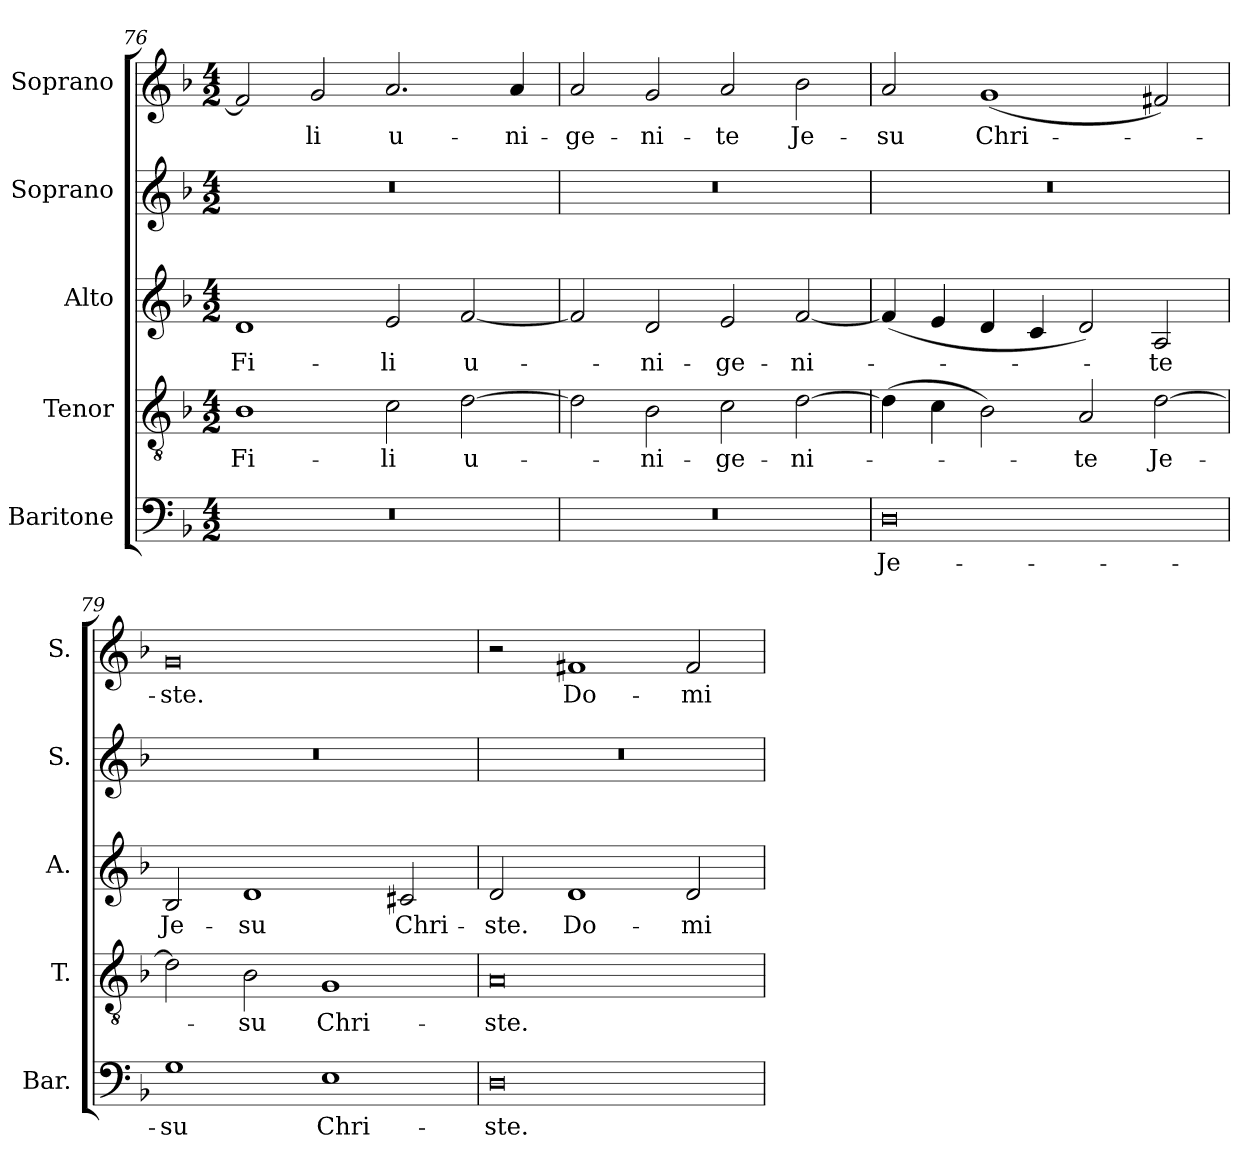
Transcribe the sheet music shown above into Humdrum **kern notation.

**kern	**text	**kern	**text	**kern	**text	**kern	**kern	**text
*part5	*part5	*part4	*part4	*part3	*part3	*part2	*part1	*part1
*staff5	*staff5	*staff4	*staff4	*staff3	*staff3	*staff2	*staff1	*staff1
*I"Baritone	*	*I"Tenor	*	*I"Alto	*	*I"Soprano	*I"Soprano	*
*I'Bar.	*	*I'T.	*	*I'A.	*	*I'S.	*I'S.	*
*clefF4	*	*clefGv2	*	*clefG2	*	*clefG2	*clefG2	*
*	*	*ITrd7c12	*	*	*	*	*	*
*k[b-]	*	*k[b-]	*	*k[b-]	*	*k[b-]	*k[b-]	*
*F:	*	*F:	*	*F:	*	*F:	*F:	*
*M4/2	*	*M4/2	*	*M4/2	*	*M4/2	*M4/2	*
=76	=76	=76	=76	=76	=76	=76	=76	=76
!LO:N:vis=1	!	!	!	!	!	!	!	!
!	!	!	!LO:LY:b:color=#000000	!	!	!	!	!
!	!	!	!	!	!LO:LY:b:color=#000000	!LO:N:vis=1	!	!
0r	.	1BB-i	Fi-	1di	Fi-	0r	2fi/]	.
!	!	!	!	!	!	!	!	!LO:LY:b:color=#000000
.	.	.	.	.	.	.	2gi/	-li
!	!	!	!LO:LY:b:color=#000000	!	!	!	!	!
!	!	!	!	!	!LO:LY:b:color=#000000	!	!	!
!	!	!	!	!	!	!	!	!LO:LY:b:color=#000000
.	.	2Ci\	-li	2ei/	-li	.	2.ai/	u-
!	!	!	!LO:LY:b:color=#000000	!	!	!	!	!
!	!	!	!	!	!LO:LY:b:color=#000000	!	!	!
.	.	[2Di\	u-	[2fi/	u-	.	.	.
!	!	!	!	!	!	!	!	!LO:LY:b:color=#000000
.	.	.	.	.	.	.	4ai/	-ni-
=77	=77	=77	=77	=77	=77	=77	=77	=77
!LO:N:vis=1	!	!	!	!	!	!LO:N:vis=1	!	!
!	!	!	!	!	!	!	!	!LO:LY:b:color=#000000
0r	.	2Di\]	.	2fi/]	.	0r	2ai/	-ge-
!	!	!	!LO:LY:b:color=#000000	!	!	!	!	!
!	!	!	!	!	!LO:LY:b:color=#000000	!	!	!
!	!	!	!	!	!	!	!	!LO:LY:b:color=#000000
.	.	2BB-i\	-ni-	2di/	-ni-	.	2gi/	-ni-
!	!	!	!LO:LY:b:color=#000000	!	!	!	!	!
!	!	!	!	!	!LO:LY:b:color=#000000	!	!	!
!	!	!	!	!	!	!	!	!LO:LY:b:color=#000000
.	.	2Ci\	-ge-	2ei/	-ge-	.	2ai/	-te
!	!	!	!LO:LY:b:color=#000000	!	!	!	!	!
!	!	!	!	!	!LO:LY:b:color=#000000	!	!	!
!	!	!	!	!	!	!	!	!LO:LY:b:color=#000000
.	.	[2Di\	-ni-	[2fi/	-ni-	.	2b-i\	Je-
=78	=78	=78	=78	=78	=78	=78	=78	=78
!	!LO:LY:b:color=#000000	!	!	!	!	!LO:N:vis=1	!	!
!	!	!	!	!	!	!	!	!LO:LY:b:color=#000000
0Di	Je-	(4Di\]	.	(4fi/]	.	0r	2ai/	-su
.	.	4Ci\	.	4ei/	.	.	.	.
!	!	!	!	!	!	!	!	!LO:LY:b:color=#000000
.	.	2BB-i\)	.	4di/	.	.	(1gi	Chri-
.	.	.	.	4ci/	.	.	.	.
!	!	!	!LO:LY:b:color=#000000	!	!	!	!	!
.	.	2AAi/	-te	2di/)	.	.	.	.
!	!	!	!LO:LY:b:color=#000000	!	!	!	!	!
!	!	!	!	!	!LO:LY:b:color=#000000	!	!	!
.	.	[2Di\	Je-	2Ai/	-te	.	2f#Xi/)	.
!!LO:PB:g=z
=79	=79	=79	=79	=79	=79	=79	=79	=79
!	!LO:LY:b:color=#000000	!	!	!	!	!	!	!
!	!	!	!	!	!LO:LY:b:color=#000000	!LO:N:vis=1	!	!
!	!	!	!	!	!	!	!	!LO:LY:b:color=#000000
1Gi	-su	2Di\]	.	2B-i/	Je-	0r	0gi	-ste.
!	!	!	!LO:LY:b:color=#000000	!	!	!	!	!
!	!	!	!	!	!LO:LY:b:color=#000000	!	!	!
.	.	2BB-i\	-su	1di	-su	.	.	.
!	!LO:LY:b:color=#000000	!	!	!	!	!	!	!
!	!	!	!LO:LY:b:color=#000000	!	!	!	!	!
1Ei	Chri-	1GGi	Chri-	.	.	.	.	.
!	!	!	!	!	!LO:LY:b:color=#000000	!	!	!
.	.	.	.	2c#Xi/	Chri-	.	.	.
=80	=80	=80	=80	=80	=80	=80	=80	=80
!	!LO:LY:b:color=#000000	!	!	!	!	!	!	!
!	!	!	!LO:LY:b:color=#000000	!	!	!	!	!
!	!	!	!	!	!LO:LY:b:color=#000000	!LO:N:vis=1	!	!
0Di	-ste.	0AAi	-ste.	2di/	-ste.	0r	2r	.
!	!	!	!	!	!LO:LY:b:color=#000000	!	!	!
!	!	!	!	!	!	!	!	!LO:LY:b:color=#000000
.	.	.	.	1di	Do-	.	1f#Xi	Do-
!	!	!	!	!	!LO:LY:b:color=#000000	!	!	!
!	!	!	!	!	!	!	!	!LO:LY:b:color=#000000
.	.	.	.	2di/	-mi-	.	2f#i/	-mi-
=	=	=	=	=	=	=	=	=
*-	*-	*-	*-	*-	*-	*-	*-	*-
